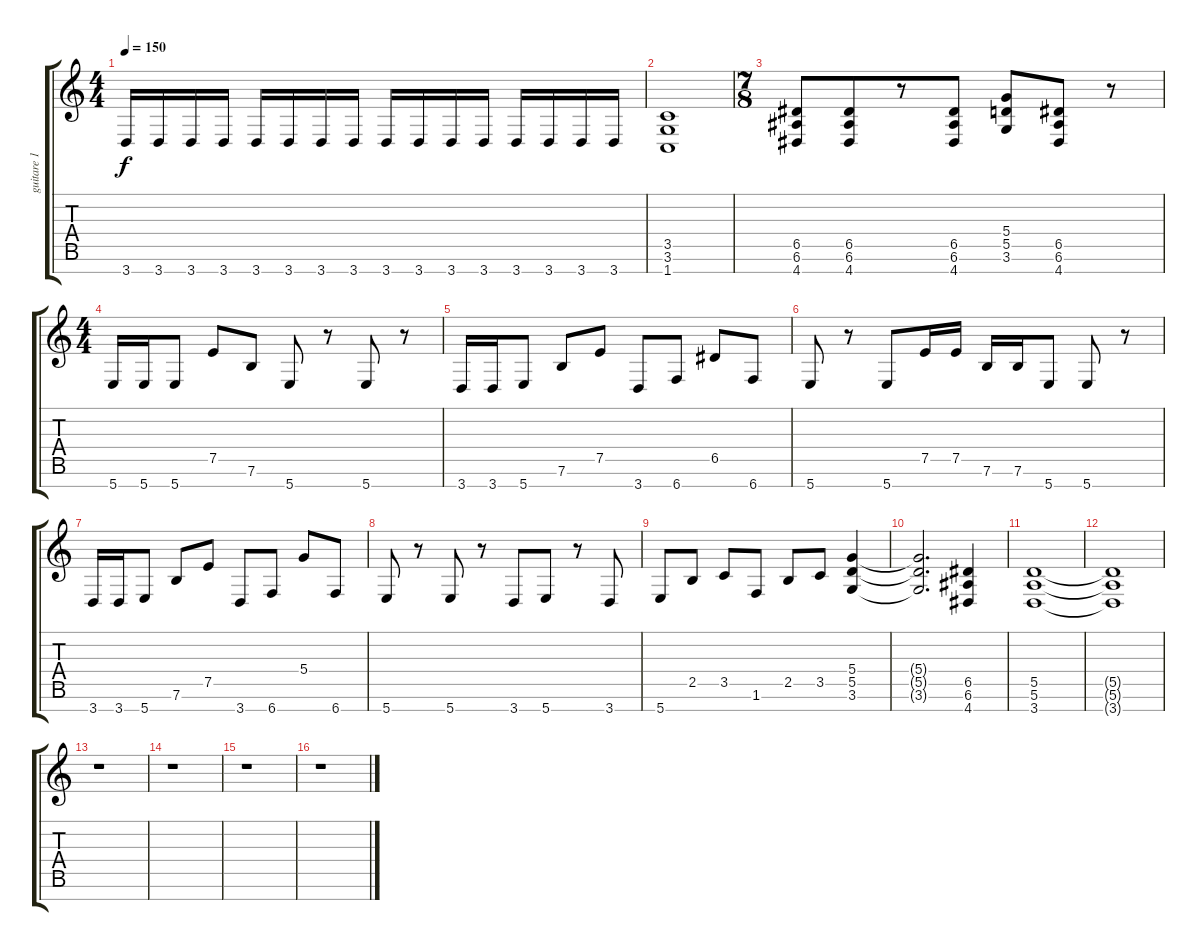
\track ("guitare 1" "guitare 1") {instrument distortionguitar}
\staff {score tabs}
\tuning (E4 B3 G3 D3 A2 E2 B1) {hide}
\ts (4 4)
\tempo 150
\clef g2
\ks c
3.7.16{dy f} 3.7.16 3.7.16 3.7.16 3.7.16 3.7.16 3.7.16 3.7.16 3.7.16 3.7.16 3.7.16 3.7.16 3.7.16 3.7.16 3.7.16 3.7.16 |
(3.5 3.6 1.7).1 |
\ts (7 8)
(6.5 6.6 4.7).8 (6.5 6.6 4.7).8 r.8 (6.5 6.6 4.7).8 (5.4 5.5 3.6).8 (6.5 6.6 4.7).8 r.8 |
\ts (4 4)
5.7.16 5.7.16 5.7.8 7.5.8 7.6.8 5.7.8 r.8 5.7.8 r.8 |
3.7.16 3.7.16 5.7.8 7.6.8 7.5.8 3.7.8 6.7.8 6.5.8 6.7.8 |
5.7.8 r.8 5.7.8 7.5.16 7.5.16 7.6.16 7.6.16 5.7.8 5.7.8 r.8 |
3.7.16 3.7.16 5.7.8 7.6.8 7.5.8 3.7.8 6.7.8 5.4.8 6.7.8 |
5.7.8 r.8 5.7.8 r.8 3.7.8 5.7.8 r.8 3.7.8 |
5.7.8 2.5.8 3.5.8 1.6.8 2.5.8 3.5.8 (5.4 5.5 3.6).4 |
(5.4{t} 5.5{t} 3.6{t}).2{d} (6.5 6.6 4.7).4 |
(5.5 5.6 3.7).1 |
(5.5{t} 5.6{t} 3.7{t}).1 |
r.1 |
r.1 |
r.1 |
r.1
